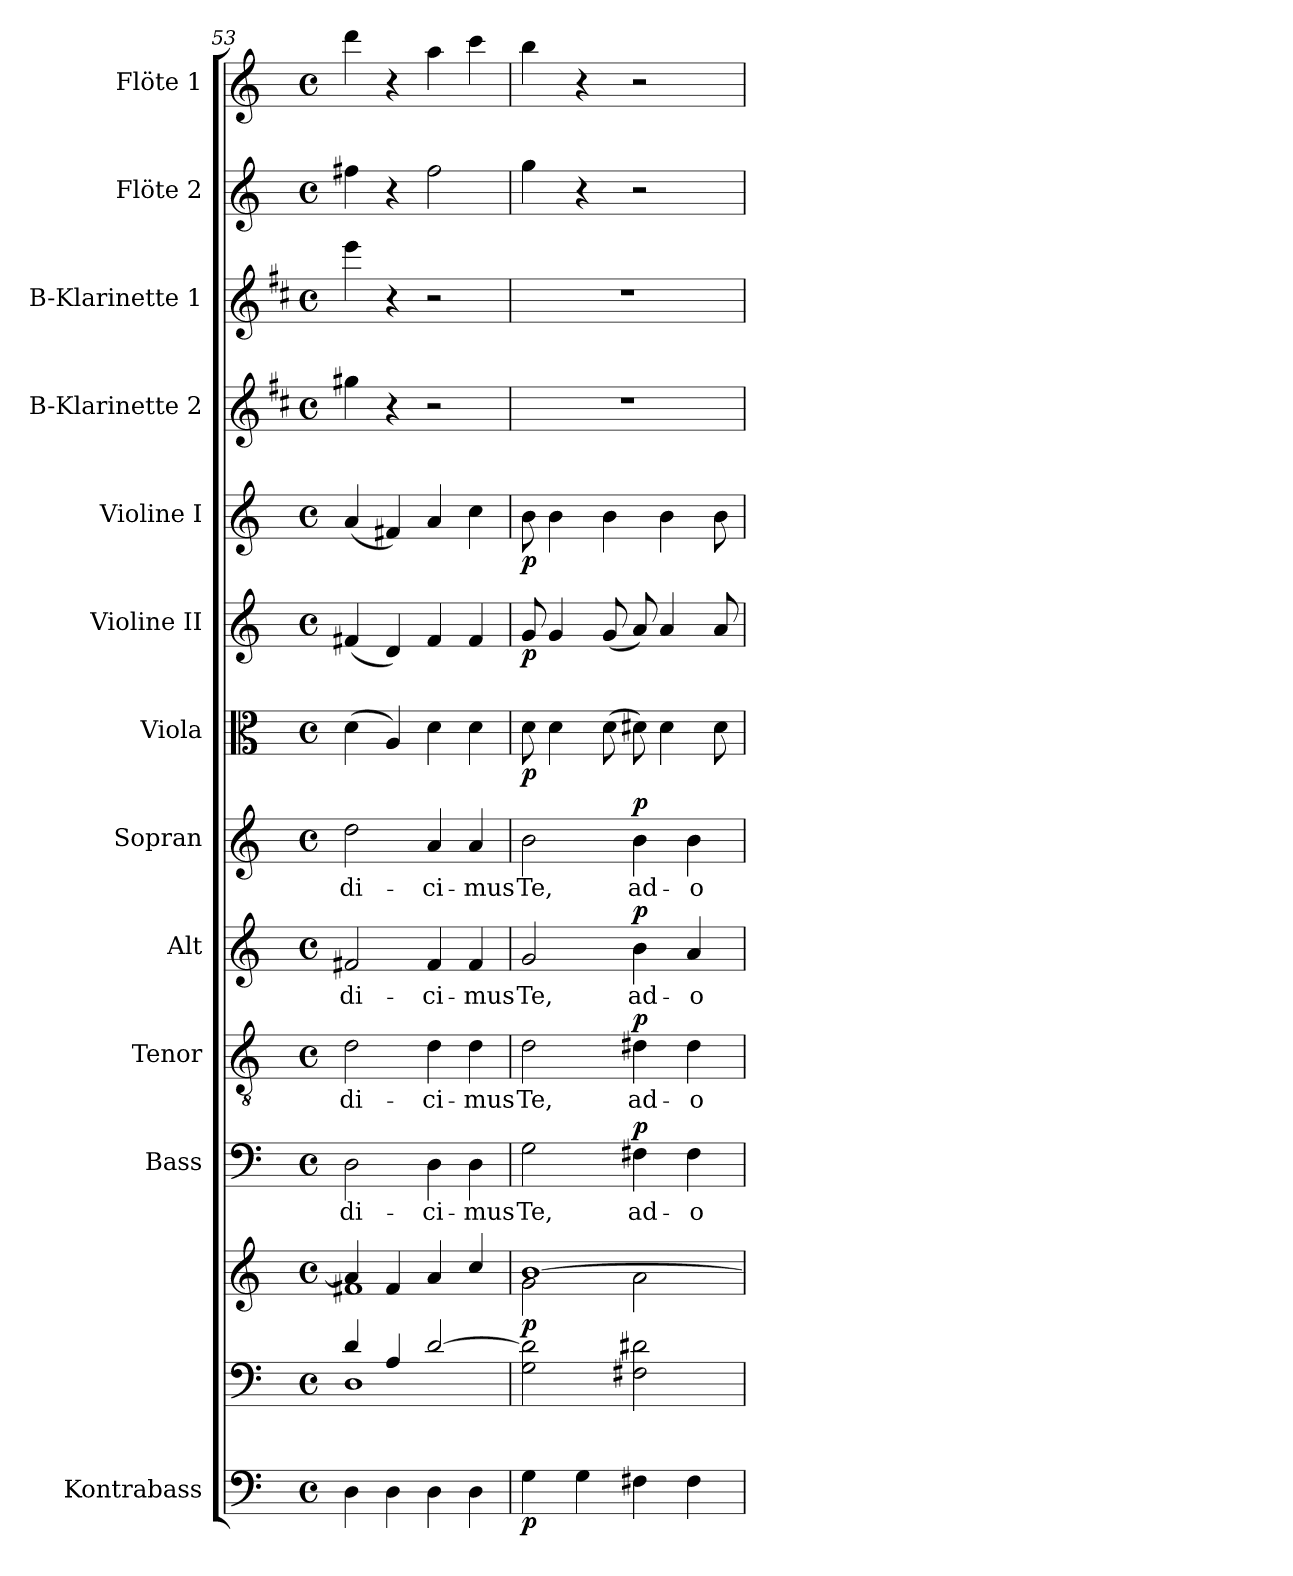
**kern	**dynam	**kern	**kern	**dynam	**kern	**text	**dynam	**kern	**text	**dynam	**kern	**text	**dynam	**kern	**text	**dynam	**kern	**dynam	**kern	**dynam	**kern	**dynam	**kern	**kern	**kern	**kern
*part13	*part13	*part12	*part12	*part12	*part11	*part11	*part11	*part10	*part10	*part10	*part9	*part9	*part9	*part8	*part8	*part8	*part7	*part7	*part6	*part6	*part5	*part5	*part4	*part3	*part2	*part1
*staff14	*staff14	*staff13	*staff12	*staff12/13	*staff11	*staff11	*staff11	*staff10	*staff10	*staff10	*staff9	*staff9	*staff9	*staff8	*staff8	*staff8	*staff7	*staff7	*staff6	*staff6	*staff5	*staff5	*staff4	*staff3	*staff2	*staff1
*I"Kontrabass	*	*	*	*	*I"Bass	*	*	*I"Tenor	*	*	*I"Alt	*	*	*I"Sopran	*	*	*I"Viola	*	*I"Violine II	*	*I"Violine I	*	*I"B-Klarinette 2	*I"B-Klarinette 1	*I"Flöte 2	*I"Flöte 1
*I'Kb.	*	*	*	*	*I'B.	*	*	*I'T.	*	*	*I'A.	*	*	*I'S.	*	*	*I'Vla.	*	*I'Vl. II	*	*I'Vl. I	*	*I'B Kl. 2	*I'B Kl. 1	*I'Fl. 2	*I'Fl. 1
*clefF4	*	*clefF4	*clefG2	*	*clefF4	*	*	*clefGv2	*	*	*clefG2	*	*	*clefG2	*	*	*clefC3	*	*clefG2	*	*clefG2	*	*clefG2	*clefG2	*clefG2	*clefG2
*ITrd7c12	*	*	*	*	*	*	*	*	*	*	*	*	*	*	*	*	*	*	*	*	*	*	*ITrd1c2	*ITrd1c2	*	*
*k[]	*	*k[]	*k[]	*	*k[]	*	*	*k[]	*	*	*k[]	*	*	*k[]	*	*	*k[]	*	*k[]	*	*k[]	*	*k[]	*k[]	*k[]	*k[]
*C:	*	*C:	*C:	*	*C:	*	*	*C:	*	*	*C:	*	*	*C:	*	*	*C:	*	*C:	*	*C:	*	*C:	*C:	*C:	*C:
*M4/4	*	*M4/4	*M4/4	*	*M4/4	*	*	*M4/4	*	*	*M4/4	*	*	*M4/4	*	*	*M4/4	*	*M4/4	*	*M4/4	*	*M4/4	*M4/4	*M4/4	*M4/4
*met(c)	*	*met(c)	*met(c)	*	*met(c)	*	*	*met(c)	*	*	*met(c)	*	*	*met(c)	*	*	*met(c)	*	*met(c)	*	*met(c)	*	*met(c)	*met(c)	*met(c)	*met(c)
=53	=53	=53	=53	=53	=53	=53	=53	=53	=53	=53	=53	=53	=53	=53	=53	=53	=53	=53	=53	=53	=53	=53	=53	=53	=53	=53
*	*	*^	*^	*	*	*	*	*	*	*	*	*	*	*	*	*	*	*	*	*	*	*	*	*	*	*
!	!	!	!	!	!	!	!	!LO:LY:b	!	!	!LO:LY:b	!	!	!LO:LY:b	!	!	!LO:LY:b	!	!	!	!	!	!	!	!	!	!	!
4DD\	.	4d/	1D	4a/]	1f#X	.	2D\	-di-	.	2d\	-di-	.	2f#X/	-di-	.	2dd\	-di-	.	(>4d\	.	(<4f#X/	.	(<4a/	.	4ff#X\	4ddd\	4ff#X\	4ddd\
4DD\	.	4A/	.	4f#/	.	.	.	.	.	.	.	.	.	.	.	.	.	.	4A/)	.	4d/)	.	4f#X/)	.	4r	4r	4r	4r
!	!	!	!	!	!	!	!	!LO:LY:b	!	!	!LO:LY:b	!	!	!LO:LY:b	!	!	!LO:LY:b	!	!	!	!	!	!	!	!	!	!	!
4DD\	.	[>2d/	.	4a/	.	.	4D\	-ci-	.	4d\	-ci-	.	4f#/	-ci-	.	4a/	-ci-	.	4d\	.	4f#/	.	4a/	.	2r	2r	2ff#\	4aa\
!	!	!	!	!	!	!	!	!LO:LY:b	!	!	!LO:LY:b	!	!	!LO:LY:b	!	!	!LO:LY:b	!	!	!	!	!	!	!	!	!	!	!
4DD\	.	.	.	4cc/	.	.	4D\	-mus	.	4d\	-mus	.	4f#/	-mus	.	4a/	-mus	.	4d\	.	4f#/	.	4cc\	.	.	.	.	4ccc\
*	*	*v	*v	*	*	*	*	*	*	*	*	*	*	*	*	*	*	*	*	*	*	*	*	*	*	*	*	*
=54	=54	=54	=54	=54	=54	=54	=54	=54	=54	=54	=54	=54	=54	=54	=54	=54	=54	=54	=54	=54	=54	=54	=54	=54	=54	=54	=54
!	!LO:DY:b	!	!	!	!LO:DY:b	!	!LO:LY:b	!	!	!LO:LY:b	!	!	!LO:LY:b	!	!	!LO:LY:b	!	!	!LO:DY:b	!	!LO:DY:b	!	!LO:DY:b	!	!	!	!
4GG\	p	2G\ 2d\]	[>1b	2g\	p	2G\	Te,	.	2d\	Te,	.	2g/	Te,	.	2b\	Te,	.	8d\	p	8g/	p	8b\	p	1r	1r	4gg\	4bb\
.	.	.	.	.	.	.	.	.	.	.	.	.	.	.	.	.	.	4d\	.	4g/	.	4b\	.	.	.	.	.
4GG\	.	.	.	.	.	.	.	.	.	.	.	.	.	.	.	.	.	.	.	.	.	.	.	.	.	4r	4r
.	.	.	.	.	.	.	.	.	.	.	.	.	.	.	.	.	.	(>8d\	.	(<8g/	.	4b\	.	.	.	.	.
!	!	!	!	!	!	!	!LO:LY:b	!LO:DY:a	!	!LO:LY:b	!LO:DY:a	!	!LO:LY:b	!LO:DY:a	!	!LO:LY:b	!LO:DY:a	!	!	!	!	!	!	!	!	!	!
4FF#X\	.	2F#X\ 2d#X\	.	2a\	.	4F#X\	ad-	p	4d#X\	ad-	p	4b\	ad-	p	4b\	ad-	p	8d#X\)	.	8a/)	.	.	.	.	.	2r	2r
.	.	.	.	.	.	.	.	.	.	.	.	.	.	.	.	.	.	4d#\	.	4a/	.	4b\	.	.	.	.	.
!	!	!	!	!	!	!	!LO:LY:b	!	!	!LO:LY:b	!	!	!LO:LY:b	!	!	!LO:LY:b	!	!	!	!	!	!	!	!	!	!	!
4FF#\	.	.	.	.	.	4F#\	-o-	.	4d#\	-o-	.	4a/	-o-	.	4b\	-o-	.	.	.	.	.	.	.	.	.	.	.
.	.	.	.	.	.	.	.	.	.	.	.	.	.	.	.	.	.	8d#\	.	8a/	.	8b\	.	.	.	.	.
*	*	*	*v	*v	*	*	*	*	*	*	*	*	*	*	*	*	*	*	*	*	*	*	*	*	*	*	*
=	=	=	=	=	=	=	=	=	=	=	=	=	=	=	=	=	=	=	=	=	=	=	=	=	=	=
*-	*-	*-	*-	*-	*-	*-	*-	*-	*-	*-	*-	*-	*-	*-	*-	*-	*-	*-	*-	*-	*-	*-	*-	*-	*-	*-
